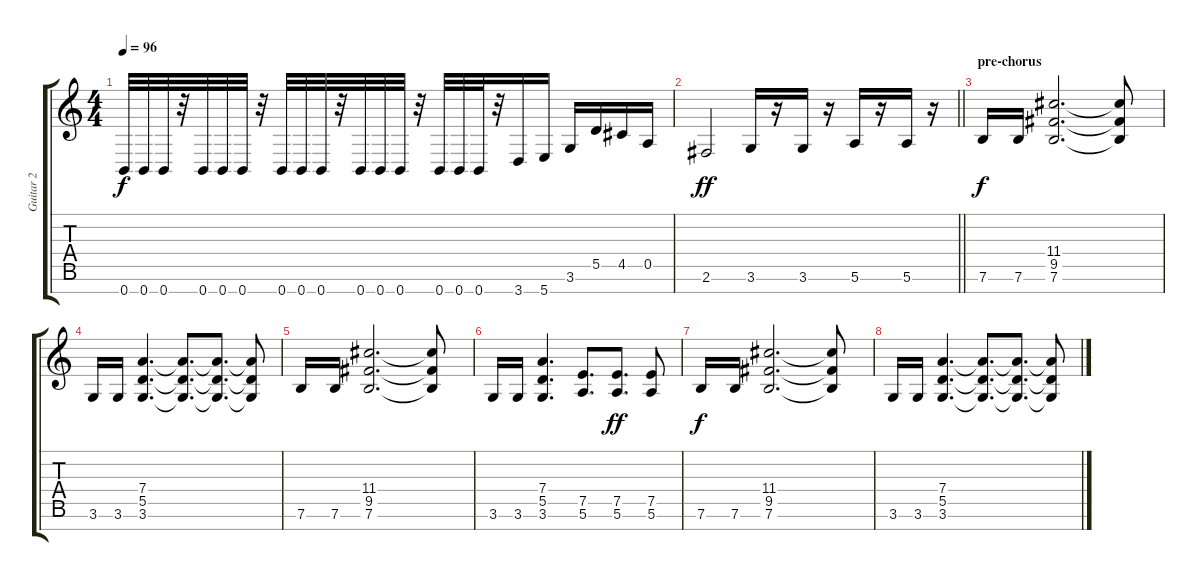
\track ("Guitar 2" "Guitar 2") {instrument overdrivenguitar}
\staff {score tabs}
\tuning (E4 B3 G3 D3 A2 E2 B1) {hide}
\ts (4 4)
\tempo 96
\clef g2
\ks c
0.7.32{dy f} 0.7.32 0.7.32 r.32 0.7.32 0.7.32 0.7.32 r.32 0.7.32 0.7.32 0.7.32 r.32 0.7.32 0.7.32 0.7.32 r.32 0.7.32 0.7.32 0.7.32 r.32 3.7.16 5.7.16 3.6.16 5.5.16 4.5.16 0.5.16 |
\barLineRight lightlight
2.6.2{dy ff} 3.6.16 r.16 3.6.16 r.16 5.6.16 r.16 5.6.16 r.16 |
\section ("" "pre-chorus")
7.6.16{dy f} 7.6.16 (11.4 9.5 7.6).2{d} (11.4{t} 9.5{t} 7.6{t}).8 |
3.6.16 3.6.16 (7.4 5.5 3.6).4{d} (7.4{t} 5.5{t} 3.6{t}).8{d} (7.4{t} 5.5{t} 3.6{t}).8{d} (7.4{t} 5.5{t} 3.6{t}).8 |
7.6.16 7.6.16 (11.4 9.5 7.6).2{d} (11.4{t} 9.5{t} 7.6{t}).8 |
3.6.16 3.6.16 (7.4 5.5 3.6).4{d} (7.5 5.6).8{d} (7.5 5.6).8{d dy ff} (7.5 5.6).8 |
7.6.16{dy f} 7.6.16 (11.4 9.5 7.6).2{d} (11.4{t} 9.5{t} 7.6{t}).8 |
3.6.16 3.6.16 (7.4 5.5 3.6).4{d} (7.4{t} 5.5{t} 3.6{t}).8{d} (7.4{t} 5.5{t} 3.6{t}).8{d} (7.4{t} 5.5{t} 3.6{t}).8
